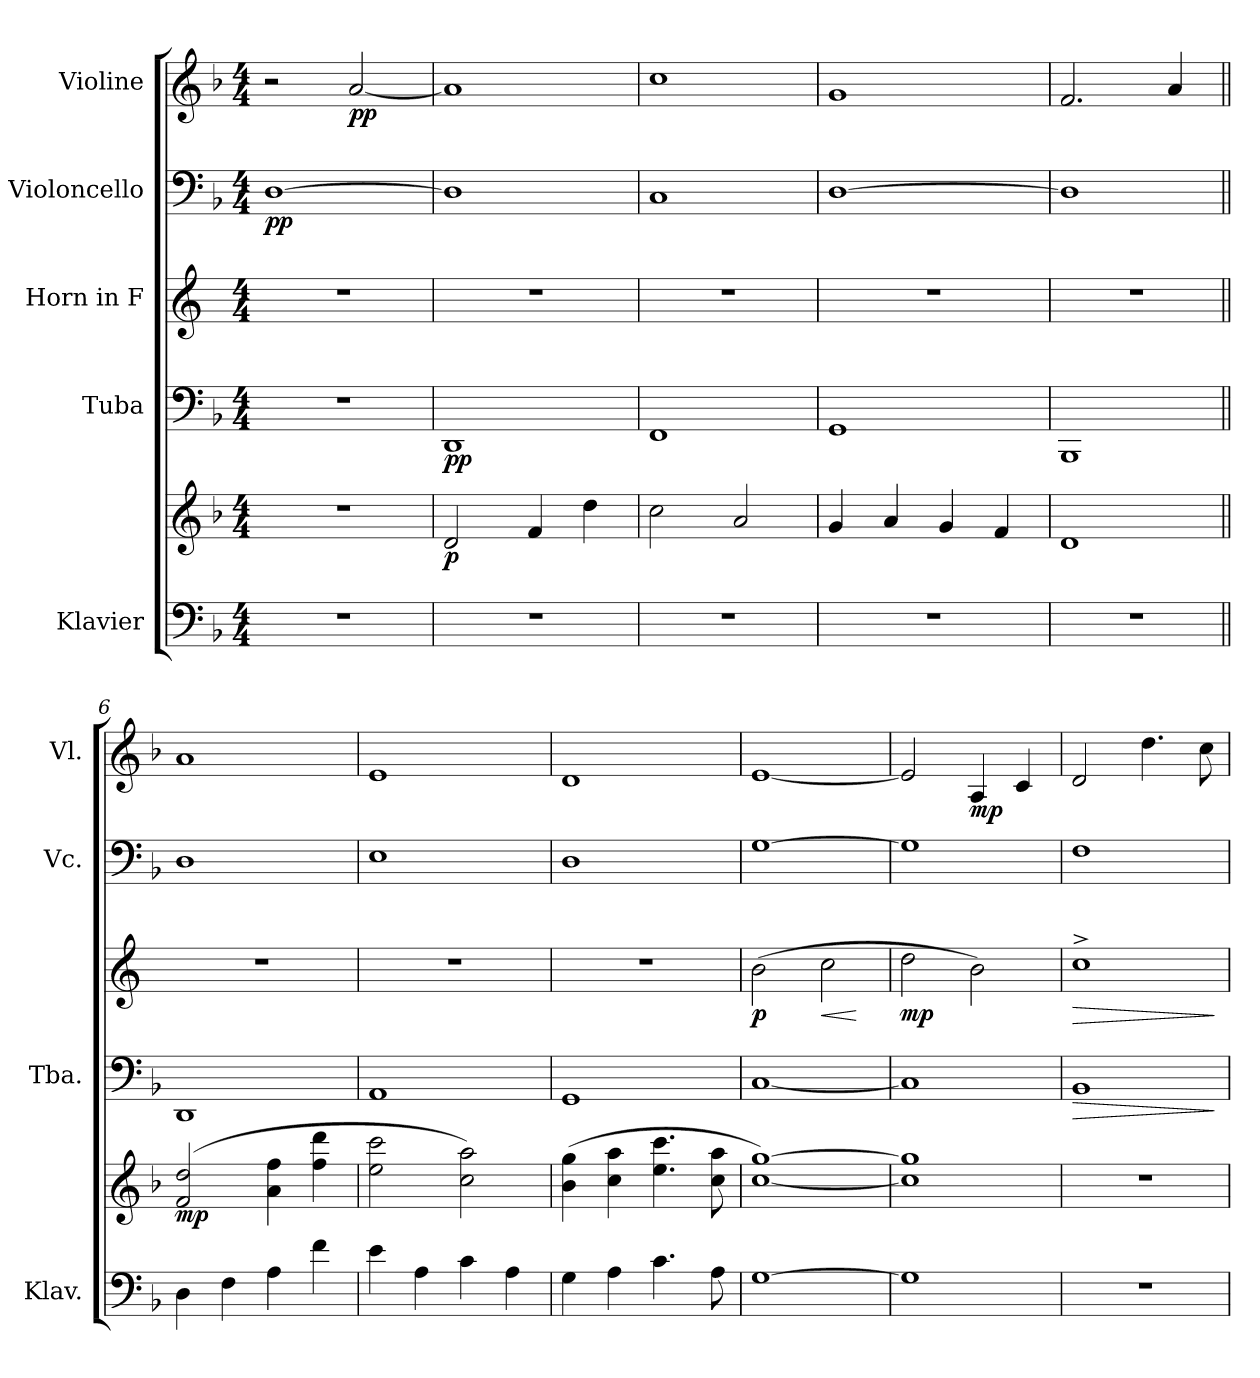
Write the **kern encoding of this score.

**kern	**kern	**dynam	**kern	**dynam	**kern	**dynam	**kern	**dynam	**kern	**dynam
*part5	*part5	*part5	*part4	*part4	*part3	*part3	*part2	*part2	*part1	*part1
*staff6	*staff5	*staff5/6	*staff4	*staff4	*staff3	*staff3	*staff2	*staff2	*staff1	*staff1
*I"Klavier	*	*	*I"Tuba	*	*I"Horn in F	*	*I"Violoncello	*	*I"Violine	*
*I'Klav.	*	*	*I'Tba.	*	*	*	*I'Vc.	*	*I'Vl.	*
*clefF4	*clefG2	*	*clefF4	*	*clefG2	*	*clefF4	*	*clefG2	*
*	*	*	*	*	*ITrd4c7	*	*	*	*	*
*k[b-]	*k[b-]	*	*k[b-]	*	*k[b-]	*	*k[b-]	*	*k[b-]	*
*M4/4	*M4/4	*	*M4/4	*	*M4/4	*	*M4/4	*	*M4/4	*
*MM81	*MM81	*	*MM81	*	*MM81	*	*MM81	*	*MM81	*
=1	=1	=1	=1	=1	=1	=1	=1	=1	=1	=1
!	!	!	!	!	!	!	!	!LO:DY:b	!	!
1r	1r	.	1r	.	1r	.	[1D	pp	2r	.
!	!	!	!	!	!	!	!	!	!	!LO:DY:b
.	.	.	.	.	.	.	.	.	[2a/	pp
=2	=2	=2	=2	=2	=2	=2	=2	=2	=2	=2
!	!	!LO:DY:b	!	!LO:DY:b	!	!	!	!	!	!
1r	2d/	p	1DD	pp	1r	.	1D]	.	1a]	.
.	4f/	.	.	.	.	.	.	.	.	.
.	4dd\	.	.	.	.	.	.	.	.	.
=3	=3	=3	=3	=3	=3	=3	=3	=3	=3	=3
1r	2cc\	.	1FF	.	1r	.	1C	.	1cc	.
.	2a/	.	.	.	.	.	.	.	.	.
=4	=4	=4	=4	=4	=4	=4	=4	=4	=4	=4
1r	4g/	.	1GG	.	1r	.	[1D	.	1g	.
.	4a/	.	.	.	.	.	.	.	.	.
.	4g/	.	.	.	.	.	.	.	.	.
.	4f/	.	.	.	.	.	.	.	.	.
=5	=5	=5	=5	=5	=5	=5	=5	=5	=5	=5
1r	1d	.	1BBB-	.	1r	.	1D]	.	2.f/	.
.	.	.	.	.	.	.	.	.	4a/	.
=6||	=6||	=6||	=6||	=6||	=6||	=6||	=6||	=6||	=6||	=6||
!	!	!LO:DY:b	!	!	!	!	!	!	!	!
4D\	(2f/ 2dd/	mp	1DD	.	1r	.	1D	.	1a	.
4F\	.	.	.	.	.	.	.	.	.	.
4A\	4a\ 4ff\	.	.	.	.	.	.	.	.	.
4f\	4ff\ 4ddd\	.	.	.	.	.	.	.	.	.
=7	=7	=7	=7	=7	=7	=7	=7	=7	=7	=7
4e\	2ee\ 2ccc\	.	1AA	.	1r	.	1E	.	1e	.
4A\	.	.	.	.	.	.	.	.	.	.
4c\	2cc\ 2aa\)	.	.	.	.	.	.	.	.	.
4A\	.	.	.	.	.	.	.	.	.	.
=8	=8	=8	=8	=8	=8	=8	=8	=8	=8	=8
4G\	(4b-\ 4gg\	.	1GG	.	1r	.	1D	.	1d	.
4A\	4cc\ 4aa\	.	.	.	.	.	.	.	.	.
4.c\	4.ee\ 4.ccc\	.	.	.	.	.	.	.	.	.
8A\	8cc\ 8aa\	.	.	.	.	.	.	.	.	.
=9	=9	=9	=9	=9	=9	=9	=9	=9	=9	=9
!	!	!	!	!	!	!LO:DY:b	!	!	!	!
[1G	[1cc [1gg)	.	[1C	.	(2e\	p	[1G	.	[1e	.
!	!	!	!	!	!	!LO:HP:b	!	!	!	!
.	.	.	.	.	2f\	<	.	.	.	.
.	.	.	.	.	.	[	.	.	.	.
=10	=10	=10	=10	=10	=10	=10	=10	=10	=10	=10
!	!	!	!	!	!	!LO:DY:b	!	!	!	!
1G]	1cc] 1gg]	.	1C]	.	2g\	mp	1G]	.	2e/]	.
!	!	!	!	!	!	!	!	!	!	!LO:DY:b
.	.	.	.	.	2e\)	.	.	.	4A/	mp
.	.	.	.	.	.	.	.	.	4c/	.
=11	=11	=11	=11	=11	=11	=11	=11	=11	=11	=11
!	!	!	!	!LO:HP:b	!	!LO:HP:b	!	!	!	!
1r	1r	.	1BB-	>	1f^	>	1F	.	2d/	.
.	.	.	.	.	.	.	.	.	4.dd\	.
.	.	.	.	.	.	.	.	.	8cc\	.
.	.	.	.	]	.	]	.	.	.	.
=	=	=	=	=	=	=	=	=	=	=
*-	*-	*-	*-	*-	*-	*-	*-	*-	*-	*-
